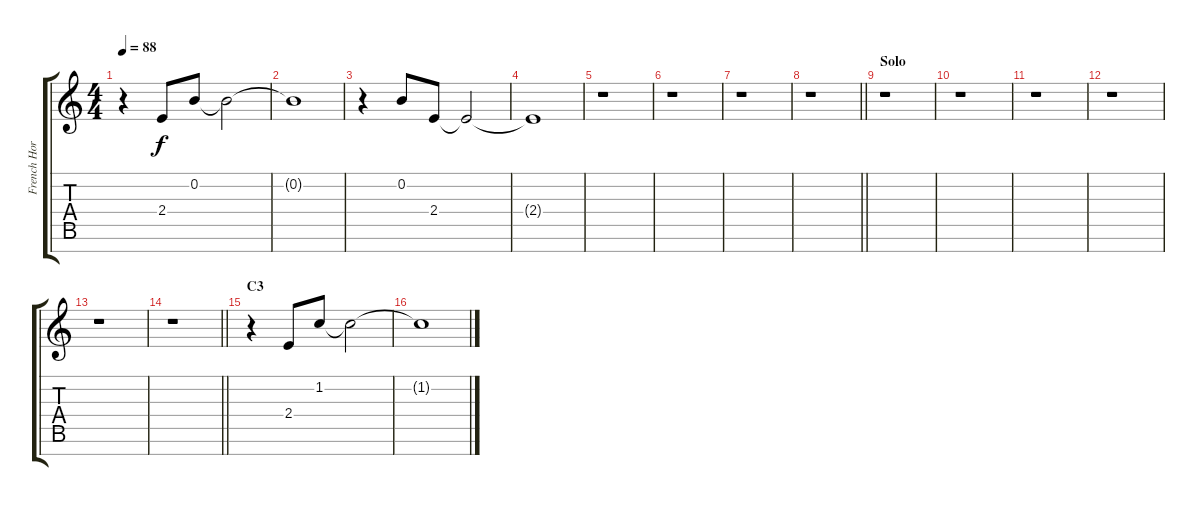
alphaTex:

\track ("French Horn" "French Hor") {instrument frenchhorn}
\staff {score tabs}
\tuning (E5 B4 G4 D4 A3 E3 B2) {hide}
\ts (4 4)
\tempo 88
\clef g2
\ks c
r.4{dy f} 2.4.8 0.2.8 0.2{t}.2 |
0.2{t}.1 |
r.4 0.2.8 2.4.8 2.4{t}.2 |
2.4{t}.1 |
r.1 |
r.1 |
r.1 |
\barLineRight lightlight
r.1 |
\section ("" "Solo")
r.1 |
r.1 |
r.1 |
r.1 |
r.1 |
\barLineRight lightlight
r.1 |
\section ("" "C3")
r.4 2.4.8 1.2.8 1.2{t}.2 |
1.2{t}.1
